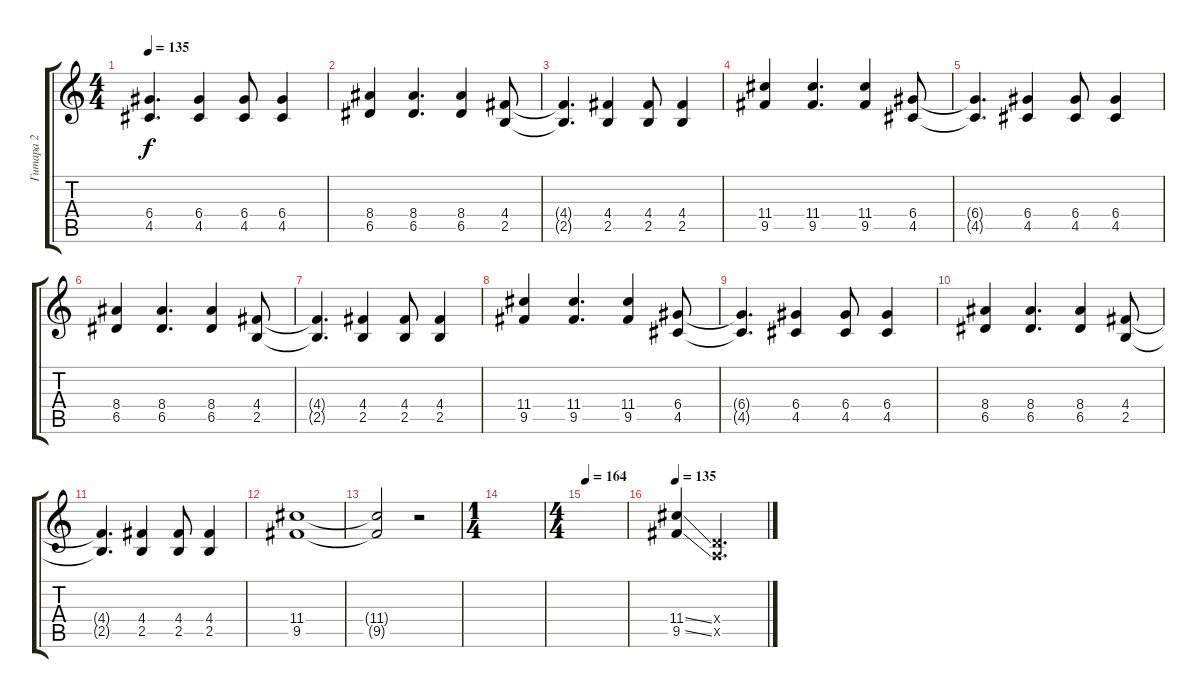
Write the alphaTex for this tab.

\track ("Гитара 2" "Гитара 2") {instrument distortionguitar}
\staff {score tabs}
\tuning (E4 B3 G3 D3 A2 E2) {hide}
\ts (4 4)
\tempo 135
\clef g2
\ks c
(6.4{t} 4.5{t}).4{d dy f} (6.4 4.5).4 (6.4 4.5).8 (6.4 4.5).4 |
(8.4 6.5).4 (8.4 6.5).4{d} (8.4 6.5).4 (4.4 2.5).8 |
(4.4{t} 2.5{t}).4{d} (4.4 2.5).4 (4.4 2.5).8 (4.4 2.5).4 |
(11.4 9.5).4 (11.4 9.5).4{d} (11.4 9.5).4 (6.4 4.5).8 |
(6.4{t} 4.5{t}).4{d} (6.4 4.5).4 (6.4 4.5).8 (6.4 4.5).4 |
(8.4 6.5).4 (8.4 6.5).4{d} (8.4 6.5).4 (4.4 2.5).8 |
(4.4{t} 2.5{t}).4{d} (4.4 2.5).4 (4.4 2.5).8 (4.4 2.5).4 |
(11.4 9.5).4 (11.4 9.5).4{d} (11.4 9.5).4 (6.4 4.5).8 |
(6.4{t} 4.5{t}).4{d} (6.4 4.5).4 (6.4 4.5).8 (6.4 4.5).4 |
(8.4 6.5).4 (8.4 6.5).4{d} (8.4 6.5).4 (4.4 2.5).8 |
(4.4{t} 2.5{t}).4{d} (4.4 2.5).4 (4.4 2.5).8 (4.4 2.5).4 |
(11.4 9.5).1 |
(11.4{t} 9.5{t}).2 r.2 |
\ts (1 4)
|
\ts (4 4)
\tempo 164
|
\tempo 135
(11.4{ss} 9.5{ss}).4 (0.4{x} 0.5{x}).2{d}
